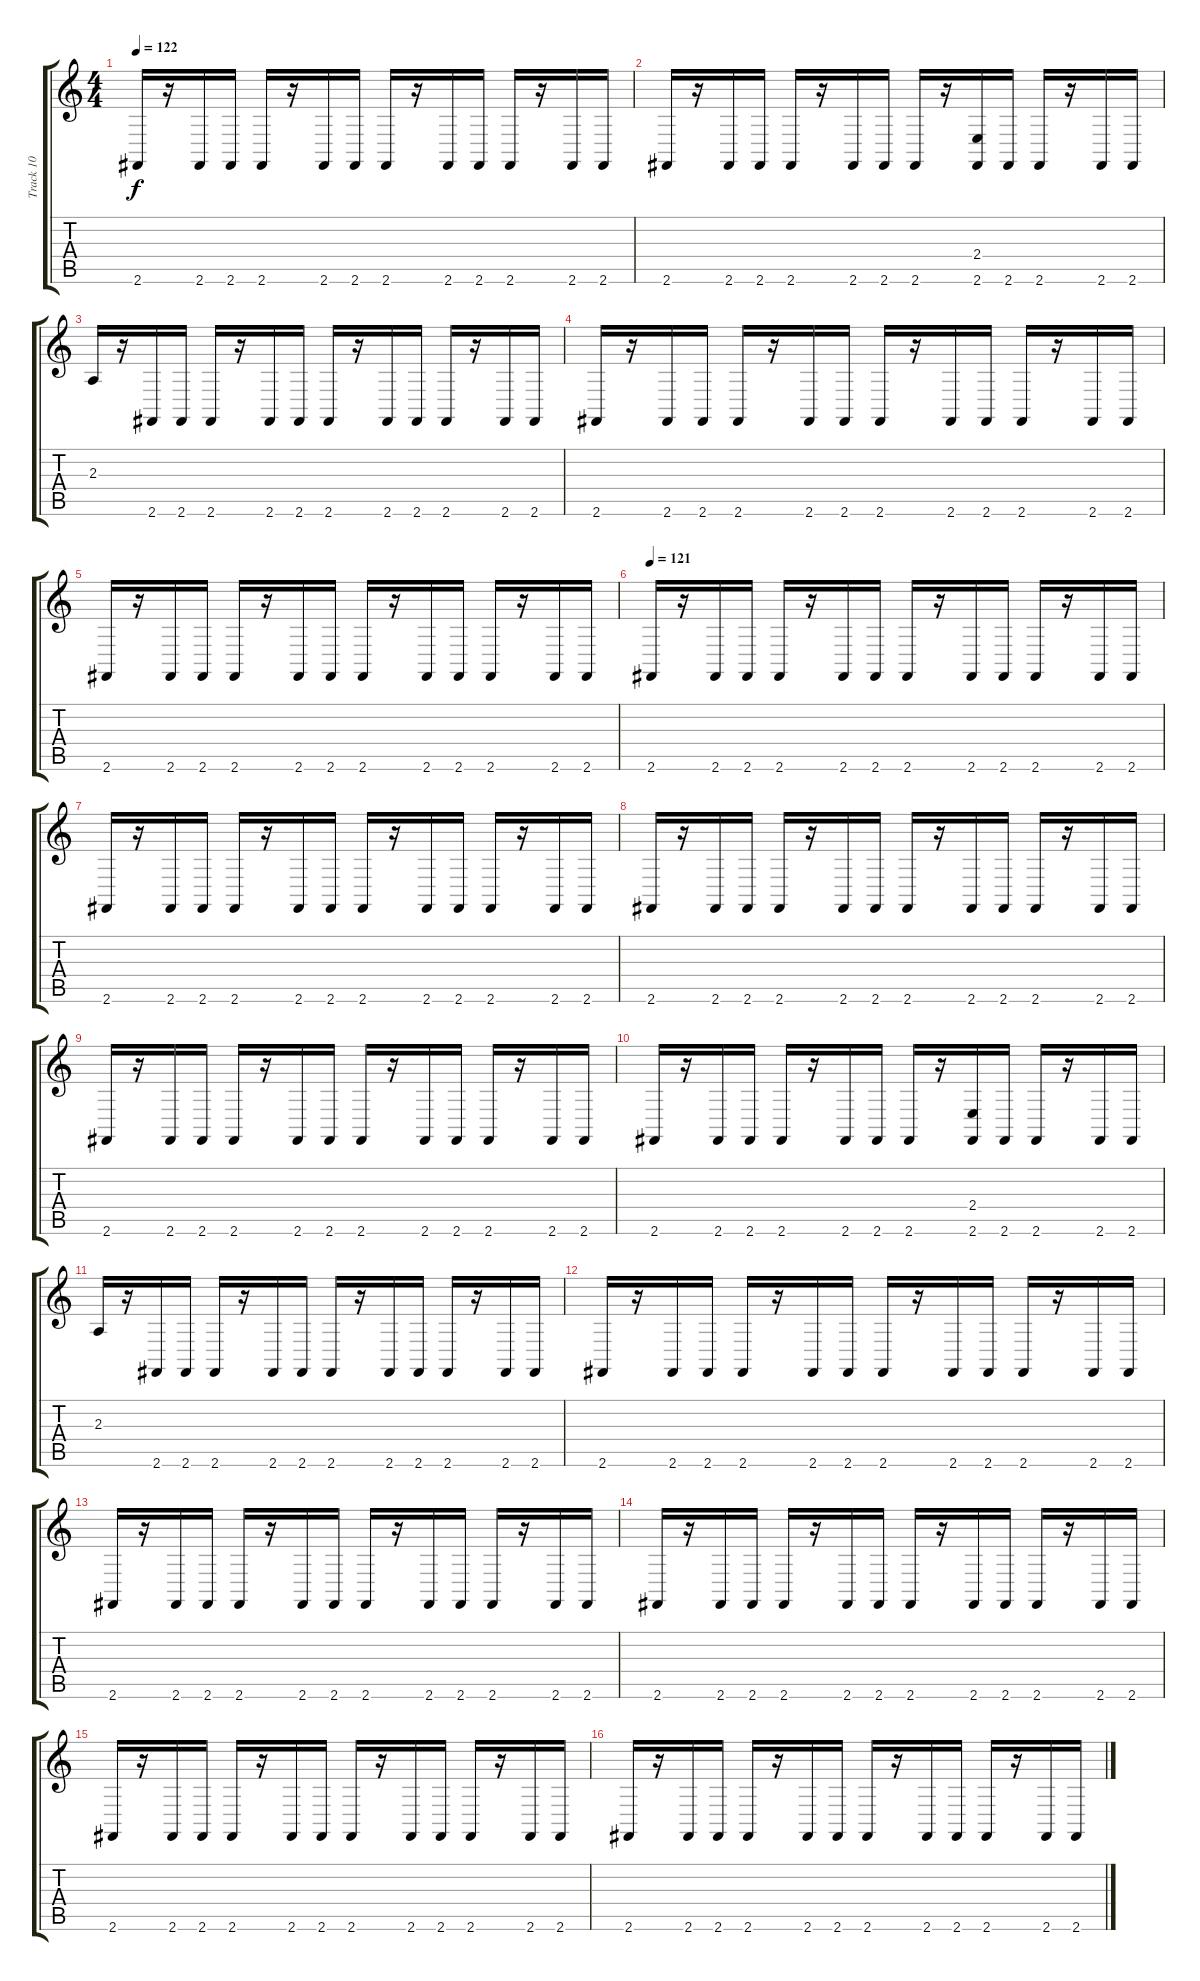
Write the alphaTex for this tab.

\track ("Track 10" "Track 10") {instrument synthdrum}
\staff {score tabs}
\tuning (E4 B3 G3 D3 A2 E2) {hide}
\ts (4 4)
\tempo 122
\clef g2
\ks c
2.6.16{dy f} r.16 2.6.16 2.6.16 2.6.16 r.16 2.6.16 2.6.16 2.6.16 r.16 2.6.16 2.6.16 2.6.16 r.16 2.6.16 2.6.16 |
2.6.16 r.16 2.6.16 2.6.16 2.6.16 r.16 2.6.16 2.6.16 2.6.16 r.16 (2.4 2.6).16 2.6.16 2.6.16 r.16 2.6.16 2.6.16 |
2.3.16 r.16 2.6.16 2.6.16 2.6.16 r.16 2.6.16 2.6.16 2.6.16 r.16 2.6.16 2.6.16 2.6.16 r.16 2.6.16 2.6.16 |
2.6.16 r.16 2.6.16 2.6.16 2.6.16 r.16 2.6.16 2.6.16 2.6.16 r.16 2.6.16 2.6.16 2.6.16 r.16 2.6.16 2.6.16 |
2.6.16 r.16 2.6.16 2.6.16 2.6.16 r.16 2.6.16 2.6.16 2.6.16 r.16 2.6.16 2.6.16 2.6.16 r.16 2.6.16 2.6.16 |
\tempo 121
2.6.16 r.16 2.6.16 2.6.16 2.6.16 r.16 2.6.16 2.6.16 2.6.16 r.16 2.6.16 2.6.16 2.6.16 r.16 2.6.16 2.6.16 |
2.6.16 r.16 2.6.16 2.6.16 2.6.16 r.16 2.6.16 2.6.16 2.6.16 r.16 2.6.16 2.6.16 2.6.16 r.16 2.6.16 2.6.16 |
2.6.16 r.16 2.6.16 2.6.16 2.6.16 r.16 2.6.16 2.6.16 2.6.16 r.16 2.6.16 2.6.16 2.6.16 r.16 2.6.16 2.6.16 |
2.6.16 r.16 2.6.16 2.6.16 2.6.16 r.16 2.6.16 2.6.16 2.6.16 r.16 2.6.16 2.6.16 2.6.16 r.16 2.6.16 2.6.16 |
2.6.16 r.16 2.6.16 2.6.16 2.6.16 r.16 2.6.16 2.6.16 2.6.16 r.16 (2.4 2.6).16 2.6.16 2.6.16 r.16 2.6.16 2.6.16 |
2.3.16 r.16 2.6.16 2.6.16 2.6.16 r.16 2.6.16 2.6.16 2.6.16 r.16 2.6.16 2.6.16 2.6.16 r.16 2.6.16 2.6.16 |
2.6.16 r.16 2.6.16 2.6.16 2.6.16 r.16 2.6.16 2.6.16 2.6.16 r.16 2.6.16 2.6.16 2.6.16 r.16 2.6.16 2.6.16 |
2.6.16 r.16 2.6.16 2.6.16 2.6.16 r.16 2.6.16 2.6.16 2.6.16 r.16 2.6.16 2.6.16 2.6.16 r.16 2.6.16 2.6.16 |
2.6.16 r.16 2.6.16 2.6.16 2.6.16 r.16 2.6.16 2.6.16 2.6.16 r.16 2.6.16 2.6.16 2.6.16 r.16 2.6.16 2.6.16 |
2.6.16 r.16 2.6.16 2.6.16 2.6.16 r.16 2.6.16 2.6.16 2.6.16 r.16 2.6.16 2.6.16 2.6.16 r.16 2.6.16 2.6.16 |
2.6.16 r.16 2.6.16 2.6.16 2.6.16 r.16 2.6.16 2.6.16 2.6.16 r.16 2.6.16 2.6.16 2.6.16 r.16 2.6.16 2.6.16
